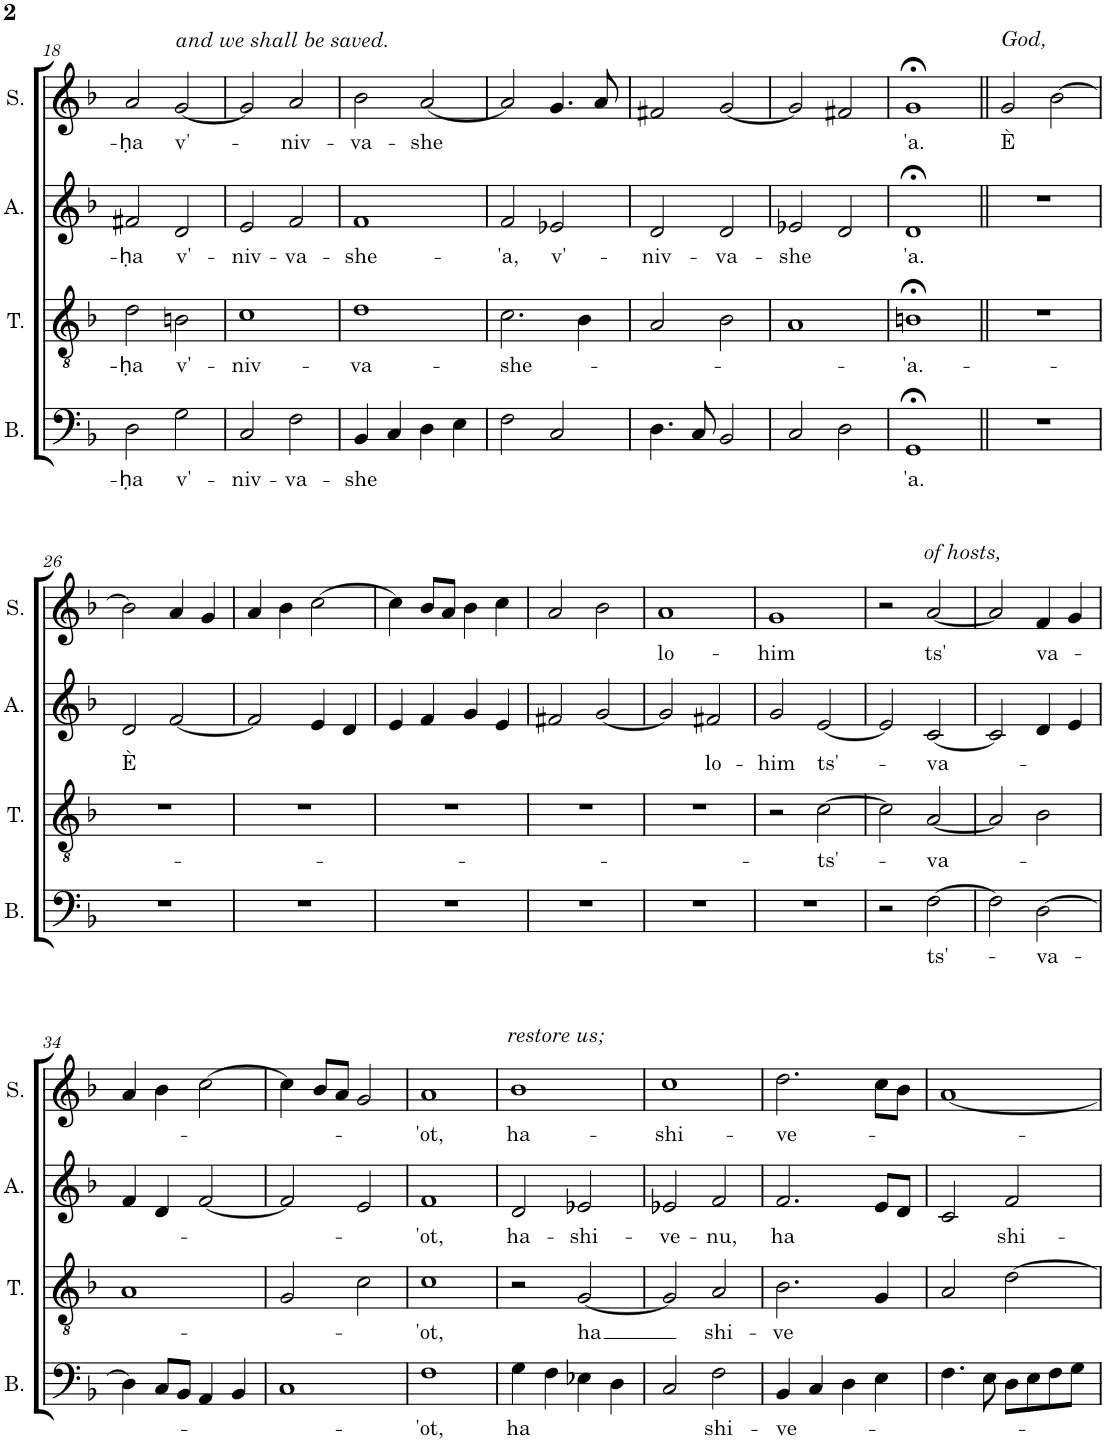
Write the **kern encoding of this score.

**kern	**text	**kern	**text	**kern	**text	**kern	**text
*part4	*part4	*part3	*part3	*part2	*part2	*part1	*part1
*staff4	*staff4	*staff3	*staff3	*staff2	*staff2	*staff1	*staff1
*I"Bass	*	*I"Tenor	*	*I"Alto	*	*I"Soprano	*
*I'B.	*	*I'T.	*	*I'A.	*	*I'S.	*
!!LO:PB:g=z
*clefF4	*	*clefGv2	*	*clefG2	*	*clefG2	*
*k[b-]	*	*k[b-]	*	*k[b-]	*	*k[b-]	*
*M4/4	*	*M4/4	*	*M4/4	*	*M4/4	*
*met(c)	*	*met(c)	*	*met(c)	*	*met(c)	*
=18	=18	=18	=18	=18	=18	=18	=18
!	!LO:LY:b	!	!LO:LY:b	!	!LO:LY:b	!	!LO:LY:b
2D\	-ḥa	2d\	-ḥa	2f#X/	-ḥa	2a/	-ḥa
!	!	!	!	!	!	!LO:TX:a:i:t=and we shall be saved.	!
!	!LO:LY:b	!	!LO:LY:b	!	!LO:LY:b	!	!LO:LY:b
2G\	v'-	2Bn\	v'-	2d/	v'-	[2g/	v'-
=19	=19	=19	=19	=19	=19	=19	=19
!	!LO:LY:b	!	!LO:LY:b	!	!LO:LY:b	!	!
2C/	-niv-	1c	-niv-	2e/	-niv-	2g/]	.
!	!LO:LY:b	!	!	!	!LO:LY:b	!	!LO:LY:b
2F\	-va-	.	.	2f/	-va-	2a/	-niv-
=20	=20	=20	=20	=20	=20	=20	=20
!	!LO:LY:b	!	!LO:LY:b	!	!LO:LY:b	!	!LO:LY:b
4BB-/	-she	1d	-va-	1f	-she-	2b-\	-va-
4C/	.	.	.	.	.	.	.
!	!	!	!	!	!	!	!LO:LY:b
4D\	.	.	.	.	.	[2a/	-she
4E\	.	.	.	.	.	.	.
=21	=21	=21	=21	=21	=21	=21	=21
!	!	!	!LO:LY:b	!	!LO:LY:b	!	!
2F\	.	2.c\	-she-	2f/	-'a,	2a/]	.
!	!	!	!	!	!LO:LY:b	!	!
2C/	.	.	.	2e-X/	v'-	4.g/	.
.	.	4B-\	.	.	.	.	.
.	.	.	.	.	.	8a/	.
=22	=22	=22	=22	=22	=22	=22	=22
!	!	!	!	!	!LO:LY:b	!	!
4.D\	.	2A/	.	2d/	-niv-	2f#X/	.
8C/	.	.	.	.	.	.	.
!	!	!	!	!	!LO:LY:b	!	!
2BB-/	.	2B-\	.	2d/	-va-	[2g/	.
=23	=23	=23	=23	=23	=23	=23	=23
!	!	!	!	!	!LO:LY:b	!	!
2C/	.	1A	.	2e-X/	-she	2g/]	.
2D\	.	.	.	2d/	.	2f#X/	.
=24	=24	=24	=24	=24	=24	=24	=24
!	!LO:LY:b	!	!LO:LY:b	!	!LO:LY:b	!	!LO:LY:b
1GG;<	'a.	1Bn;<	-'a.-	1d;<	'a.	1g;<	'a.
=25||	=25||	=25||	=25||	=25||	=25||	=25||	=25||
!	!	!	!	!	!	!LO:TX:a:i:t=God,	!
!	!	!	!	!	!	!	!LO:LY:b
1r	.	1r	.	1r	.	2g/	È
.	.	.	.	.	.	[2b-\	.
!!LO:LB:g=z
=26	=26	=26	=26	=26	=26	=26	=26
!	!	!	!	!	!LO:LY:b	!	!
1r	.	1r	.	2d/	È	2b-\]	.
.	.	.	.	[2f/	.	4a/	.
.	.	.	.	.	.	4g/	.
=27	=27	=27	=27	=27	=27	=27	=27
1r	.	1r	.	2f/]	.	4a/	.
.	.	.	.	.	.	4b-\	.
.	.	.	.	4e/	.	[2cc\	.
.	.	.	.	4d/	.	.	.
=28	=28	=28	=28	=28	=28	=28	=28
1r	.	1r	.	4e/	.	4cc\]	.
.	.	.	.	4f/	.	8b-/L	.
.	.	.	.	.	.	8a/J	.
.	.	.	.	4g/	.	4b-\	.
.	.	.	.	4e/	.	4cc\	.
=29	=29	=29	=29	=29	=29	=29	=29
1r	.	1r	.	2f#X/	.	2a/	.
.	.	.	.	[2g/	.	2b-\	.
=30	=30	=30	=30	=30	=30	=30	=30
!	!	!	!	!	!	!	!LO:LY:b
1r	.	1r	.	2g/]	.	1a	lo-
!	!	!	!	!	!LO:LY:b	!	!
.	.	.	.	2f#X/	lo-	.	.
=31	=31	=31	=31	=31	=31	=31	=31
!	!	!	!	!	!LO:LY:b	!	!LO:LY:b
1r	.	2r	.	2g/	-him	1g	-him
!	!	!	!LO:LY:b	!	!LO:LY:b	!	!
.	.	[2c\	-ts'-	[2e/	ts'-	.	.
=32	=32	=32	=32	=32	=32	=32	=32
2r	.	2c\]	.	2e/]	.	2r	.
!	!	!	!	!	!	!LO:TX:a:i:t=of hosts,	!
!	!LO:LY:b	!	!LO:LY:b	!	!LO:LY:b	!	!LO:LY:b
[2F\	ts'-	[2A/	-va-	[2c/	-va-	[2a/	ts'
=33	=33	=33	=33	=33	=33	=33	=33
2F\]	.	2A/]	.	2c/]	.	2a/]	.
!	!LO:LY:b	!	!	!	!	!	!LO:LY:b
[2D\	-va-	2B-\	.	4d/	.	4f/	va-
.	.	.	.	4e/	.	4g/	.
!!LO:LB:g=z
=34	=34	=34	=34	=34	=34	=34	=34
4D\]	.	1A	.	4f/	.	4a/	.
8C/L	.	.	.	4d/	.	4b-\	.
8BB-/J	.	.	.	.	.	.	.
4AA/	.	.	.	[2f/	.	[2cc\	.
4BB-/	.	.	.	.	.	.	.
=35	=35	=35	=35	=35	=35	=35	=35
1C	.	2G/	.	2f/]	.	4cc\]	.
.	.	.	.	.	.	8b-/L	.
.	.	.	.	.	.	8a/J	.
.	.	2c\	.	2e/	.	2g/	.
=36	=36	=36	=36	=36	=36	=36	=36
!	!LO:LY:b	!	!LO:LY:b	!	!LO:LY:b	!	!LO:LY:b
1F	-'ot,	1c	-'ot,	1f	-'ot,	1a	-'ot,
=37	=37	=37	=37	=37	=37	=37	=37
!	!	!	!	!	!	!LO:TX:a:i:t=restore us;	!
!	!LO:LY:b	!	!	!	!LO:LY:b	!	!LO:LY:b
4G\	ha	2r	.	2d/	ha-	1b-	ha-
4F\	.	.	.	.	.	.	.
!	!	!	!LO:LY:b	!	!LO:LY:b	!	!
4E-X\	.	[2G/	ha	2e-X/	-shi-	.	.
4D\	.	.	.	.	.	.	.
=38	=38	=38	=38	=38	=38	=38	=38
!	!	!	!	!	!LO:LY:b	!	!LO:LY:b
2C/	.	2G/]	.	2e-X/	-ve-	1cc	-shi-
!	!LO:LY:b	!	!LO:LY:b	!	!LO:LY:b	!	!
2F\	shi-	2A/	shi-	2f/	-nu,	.	.
=39	=39	=39	=39	=39	=39	=39	=39
!	!LO:LY:b	!	!LO:LY:b	!	!LO:LY:b	!	!LO:LY:b
4BB-/	-ve-	2.B-\	-ve	2.f/	ha	2.dd\	-ve-
4C/	.	.	.	.	.	.	.
4D\	.	.	.	.	.	.	.
4E\	.	4G/	.	8e/L	.	8cc\L	.
.	.	.	.	8d/J	.	8b-\J	.
=40	=40	=40	=40	=40	=40	=40	=40
4.F\	.	2A/	.	2c/	.	[1a	.
8E\	.	.	.	.	.	.	.
!	!	!	!	!	!LO:LY:b	!	!
8D\L	.	[2d\	.	2f/	shi-	.	.
8E\	.	.	.	.	.	.	.
8F\	.	.	.	.	.	.	.
8G\J	.	.	.	.	.	.	.
=	=	=	=	=	=	=	=
*-	*-	*-	*-	*-	*-	*-	*-
